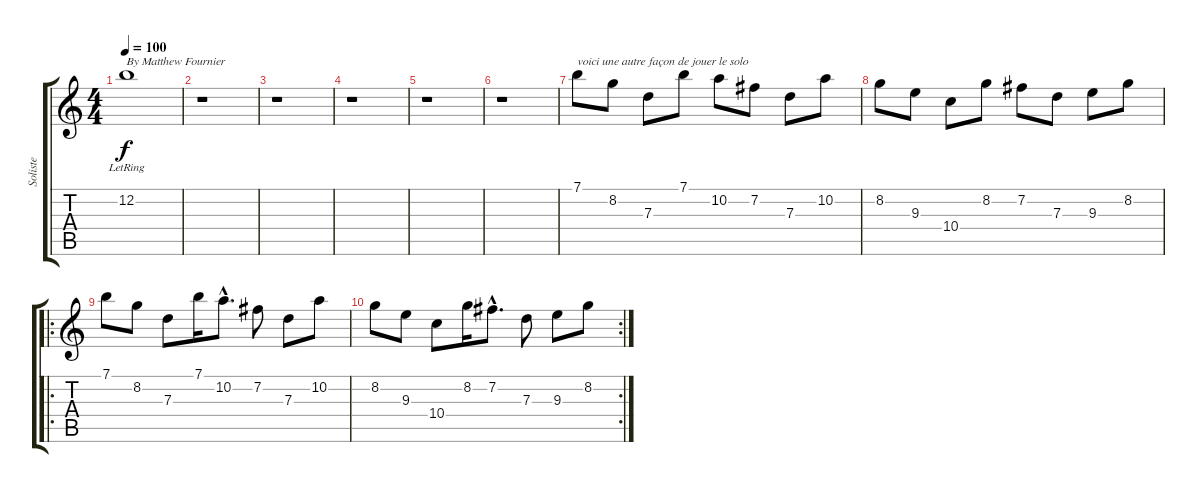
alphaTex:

\track ("Soliste" "Soliste") {instrument distortionguitar}
\staff {score tabs}
\tuning (E4 B3 G3 D3 A2 E2) {hide}
\ts (4 4)
\tempo 100
\clef g2
\ks c
12.2{lr}.1{txt "By Matthew Fournier" dy f} |
r.1 |
r.1 |
r.1 |
r.1 |
r.1 |
7.1.8{txt "voici une autre façon de jouer le solo"} 8.2.8 7.3.8 7.1.8 10.2.8 7.2.8 7.3.8 10.2.8 |
8.2.8 9.3.8 10.4.8 8.2.8 7.2.8 7.3.8 9.3.8 8.2.8 |
\ro
7.1.8 8.2.8 7.3.8 7.1.16 10.2{hac}.8{d} 7.2.8 7.3.8 10.2.8 |
\rc 2
8.2.8 9.3.8 10.4.8 8.2.16 7.2{hac}.8{d} 7.3.8 9.3.8 8.2.8
